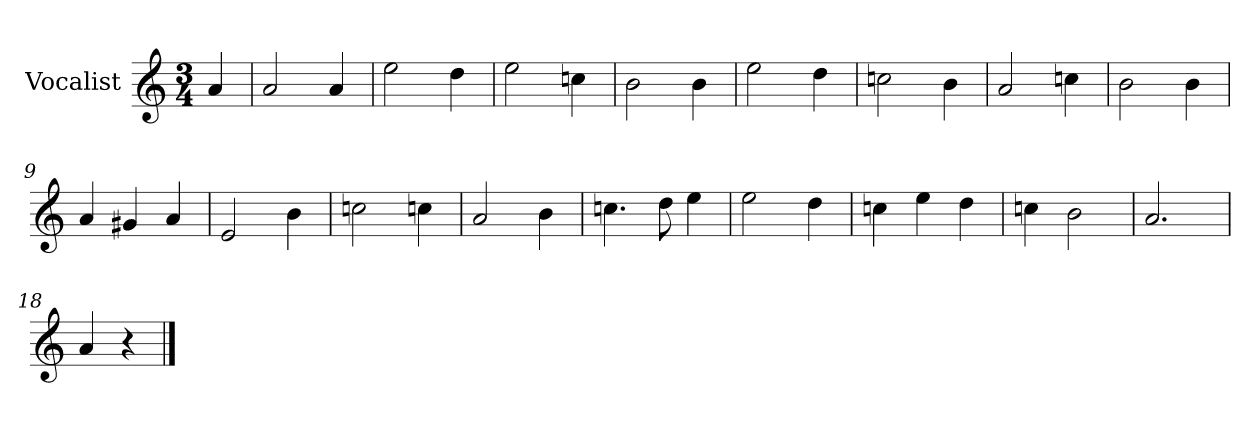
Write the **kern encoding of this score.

**kern
*part1
*staff1
*I"Vocalist
*k[]
*a:
*M3/4
=
4a
=1
2a
4a
=2
2ee
4dd
=3
2ee
4ccn
=4
2b
4b
=5
2ee
4dd
=6
2ccn
4b
=7
2a
4ccn
=8
2b
4b
=9
4a
4g#X
4a
=10
2e
4b
=11
2ccn
4ccn
=12
2a
4b
=13
4.ccn
8dd
4ee
=14
2ee
4dd
=15
4ccn
4ee
4dd
=16
4ccn
2b
=17
2.a
=18
4a
4r
==
*-
